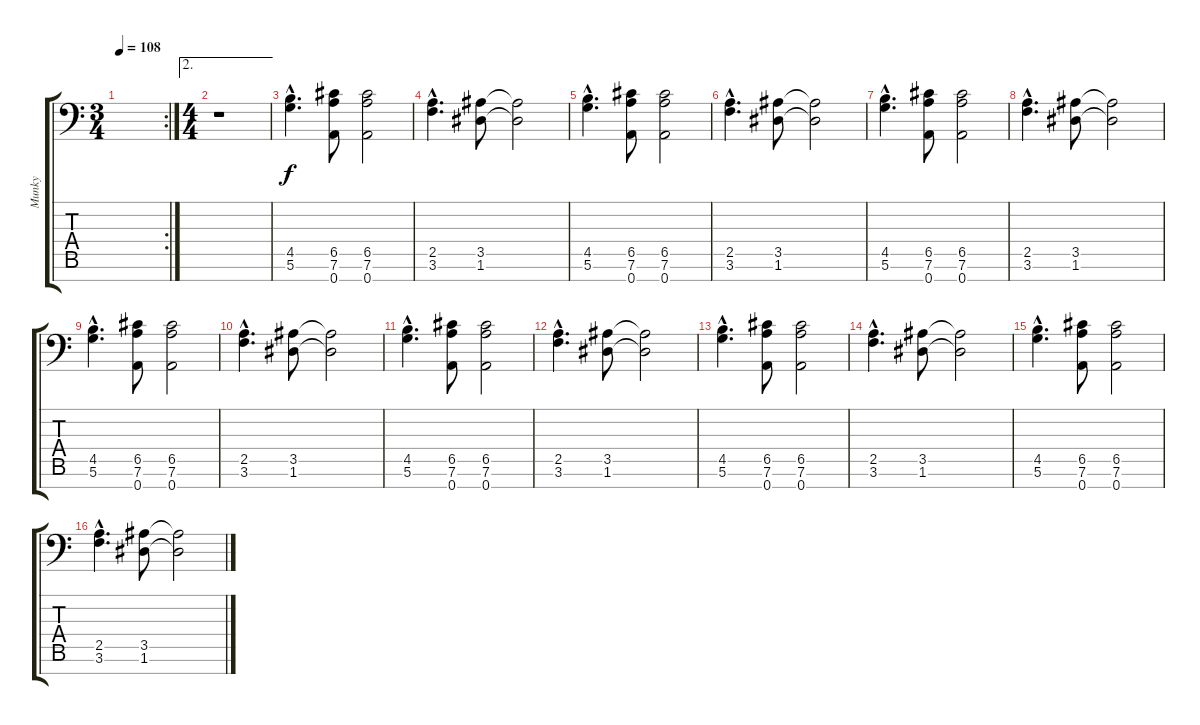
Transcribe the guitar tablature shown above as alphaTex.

\track ("Munky" "Munky") {instrument distortionguitar}
\staff {score tabs}
\tuning (D4 A3 F3 C3 G2 D2 A1) {hide}
\rc 2
\ts (3 4)
\tempo 108
\clef f4
\ks c
|
\ae 2
\ts (4 4)
r.1 |
(4.5{hac} 5.6{hac}).4{d instrument distortionguitar} (6.5 7.6 0.7).8 (6.5 7.6 0.7).2 |
(2.5{hac} 3.6{hac}).4{d} (3.5 1.6).8 (3.5{t} 1.6{t}).2 |
(4.5{hac} 5.6{hac}).4{d} (6.5 7.6 0.7).8 (6.5 7.6 0.7).2 |
(2.5{hac} 3.6{hac}).4{d} (3.5 1.6).8 (3.5{t} 1.6{t}).2 |
(4.5{hac} 5.6{hac}).4{d} (6.5 7.6 0.7).8 (6.5 7.6 0.7).2 |
(2.5{hac} 3.6{hac}).4{d} (3.5 1.6).8 (3.5{t} 1.6{t}).2 |
(4.5{hac} 5.6{hac}).4{d} (6.5 7.6 0.7).8 (6.5 7.6 0.7).2 |
(2.5{hac} 3.6{hac}).4{d} (3.5 1.6).8 (3.5{t} 1.6{t}).2 |
(4.5{hac} 5.6{hac}).4{d} (6.5 7.6 0.7).8 (6.5 7.6 0.7).2 |
(2.5{hac} 3.6{hac}).4{d} (3.5 1.6).8 (3.5{t} 1.6{t}).2 |
(4.5{hac} 5.6{hac}).4{d} (6.5 7.6 0.7).8 (6.5 7.6 0.7).2 |
(2.5{hac} 3.6{hac}).4{d} (3.5 1.6).8 (3.5{t} 1.6{t}).2 |
(4.5{hac} 5.6{hac}).4{d} (6.5 7.6 0.7).8 (6.5 7.6 0.7).2 |
(2.5{hac} 3.6{hac}).4{d} (3.5 1.6).8 (3.5{t} 1.6{t}).2
